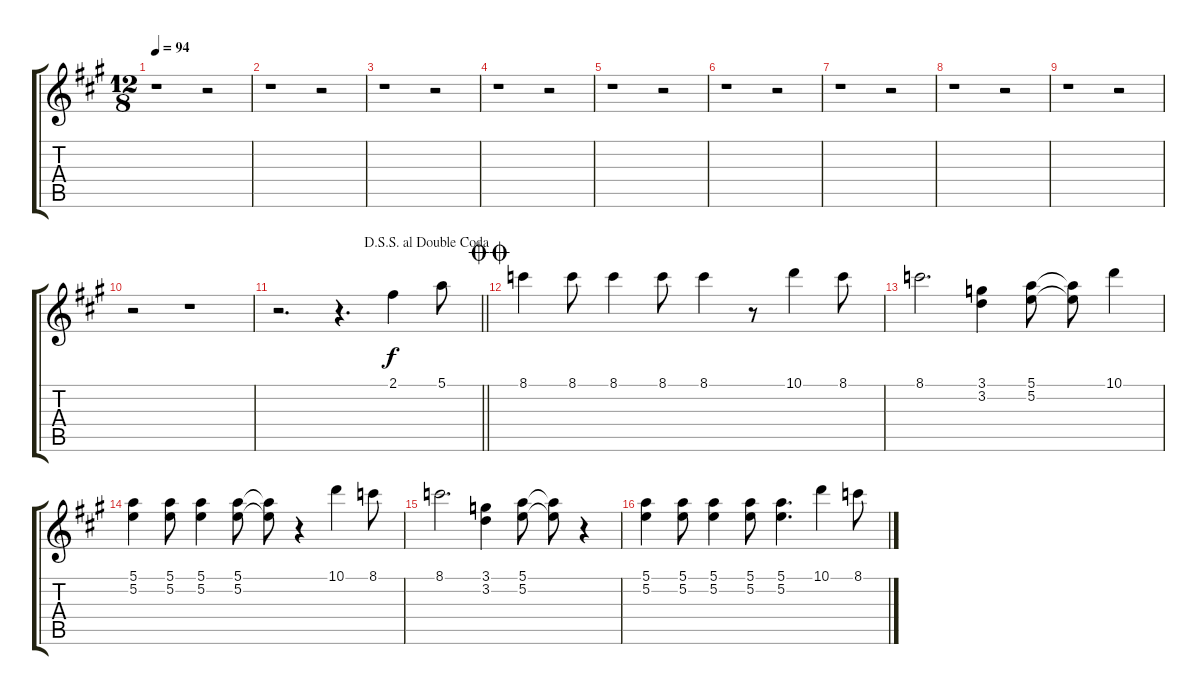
\track "" {instrument overdrivenguitar}
\staff {score tabs}
\tuning (E4 B3 G3 D3 A2 E2) {hide}
\ts (12 8)
\tempo 94
\clef g2
\ks a
r.1{dy f} r.2 |
r.1 r.2 |
r.1 r.2 |
r.1 r.2 |
r.1 r.2 |
r.1 r.2 |
r.1 r.2 |
r.1 r.2 |
r.1 r.2 |
r.2 r.1 |
\jump dalsegnosegnoaldoublecoda
\barLineRight lightlight
r.2{d} r.4{d} 2.1.4 5.1.8 |
\jump doublecoda
8.1.4 8.1.8 8.1.4 8.1.8 8.1.4 r.8 10.1.4 8.1.8 |
8.1.2{d} (3.1 3.2).4 (5.1 5.2).8 (5.1{t} 5.2{t}).8 10.1.4 |
(5.1 5.2).4 (5.1 5.2).8 (5.1 5.2).4 (5.1 5.2).8 (5.1{t} 5.2{t}).8 r.4 10.1.4 8.1.8 |
8.1.2{d} (3.1 3.2).4 (5.1 5.2).8 (5.1{t} 5.2{t}).8 r.4 |
(5.1 5.2).4 (5.1 5.2).8 (5.1 5.2).4 (5.1 5.2).8 (5.1 5.2).4{d} 10.1.4 8.1.8
